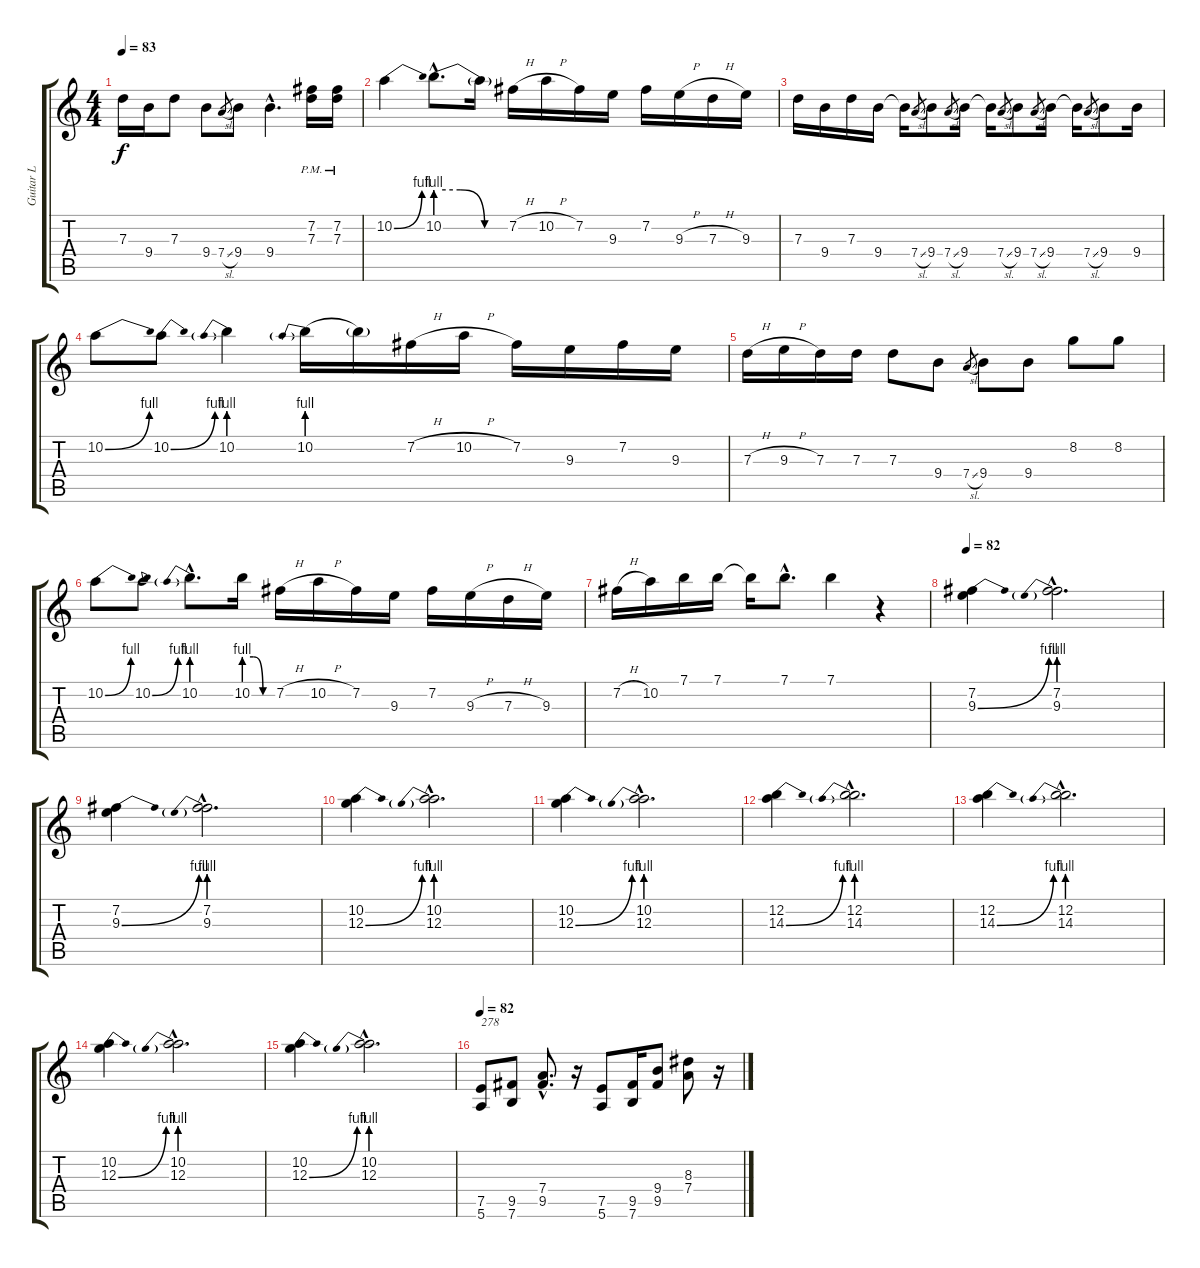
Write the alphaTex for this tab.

\track ("Guitar L" "Guitar L") {instrument distortionguitar}
\staff {score tabs}
\tuning (E4 B3 G3 D3 A2 E2) {hide}
\ts (4 4)
\tempo 83
\clef g2
\ks c
7.3.16{dy f} 9.4.16 7.3.8 9.4.8 7.4{sl}.8{gr} 9.4.8 9.4{hac}.4{d} (7.2{pm} 7.3{pm}).16 (7.2{pm} 7.3{pm}).16 |
10.2{be (bend 0 0 60 4)}.4 10.2{be (custom 0 4 20 4 40 0 60 0) hac}.8{d} 10.2{t}.16 7.2{h}.16 10.2{h}.16 7.2.16 9.3.16 7.2.16 9.3{h}.16 7.3{h}.16 9.3.16 |
7.3.16 9.4.16 7.3.16 9.4.16 9.4{t}.16 7.4{sl}.8{gr} 9.4.8 7.4{sl}.8{gr} 9.4.16 9.4{t}.16 7.4{sl}.8{gr} 9.4.8 7.4{sl}.8{gr} 9.4.16 9.4{t}.16 7.4{sl}.8{gr} 9.4.8 9.4.16 |
10.2{be (bend 0 0 60 4)}.8 10.2{be (bend 0 0 60 4)}.8 10.2{be (prebend 0 4 60 4)}.4 10.2{be (prebend 0 4 60 4)}.16 10.2{t}.16 7.2{h}.16 10.2{h}.16 7.2.16 9.3.16 7.2.16 9.3.16 |
7.3{h}.16 9.3{h}.16 7.3.16 7.3.16 7.3.8 9.4.8 7.4{sl}.8{gr} 9.4.8 9.4.8 8.2.8 8.2.8 |
10.2{be (bend 0 0 60 4)}.8 10.2{be (bend 0 0 60 4)}.8 10.2{be (prebend 0 4 60 4) hac}.8{d} 10.2{be (custom 0 4 20 4 40 0 60 0)}.16 7.2{h}.16 10.2{h}.16 7.2.16 9.3.16 7.2.16 9.3{h}.16 7.3{h}.16 9.3.16 |
7.2{h}.16 10.2.16 7.1.16 7.1.16 7.1{t}.16 7.1{hac}.8{d} 7.1.4 r.4 |
\tempo 82
(7.2 9.3{be (bend 0 0 60 4)}).4 (7.2{hac} 9.3{be (prebend 0 4 60 4) hac}).2{d} |
(7.2 9.3{be (bend 0 0 60 4)}).4 (7.2{hac} 9.3{be (prebend 0 4 60 4) hac}).2{d} |
(10.2 12.3{be (bend 0 0 60 4)}).4 (10.2{hac} 12.3{be (prebend 0 4 60 4) hac}).2{d} |
(10.2 12.3{be (bend 0 0 60 4)}).4 (10.2{hac} 12.3{be (prebend 0 4 60 4) hac}).2{d} |
(12.2 14.3{be (bend 0 0 60 4)}).4 (12.2{hac} 14.3{be (prebend 0 4 60 4) hac}).2{d} |
(12.2 14.3{be (bend 0 0 60 4)}).4 (12.2{hac} 14.3{be (prebend 0 4 60 4) hac}).2{d} |
(10.2 12.3{be (bend 0 0 60 4)}).4 (10.2{hac} 12.3{be (prebend 0 4 60 4) hac}).2{d} |
(10.2 12.3{be (bend 0 0 60 4)}).4 (10.2{hac} 12.3{be (prebend 0 4 60 4) hac}).2{d} |
\tempo 82
(7.5 5.6).8{txt "278"} (9.5 7.6).8 (7.4{hac} 9.5{hac}).8{d} r.16 (7.5 5.6).8 (9.5 7.6).16 (9.4 9.5).8 (8.3 7.4).8 r.16
